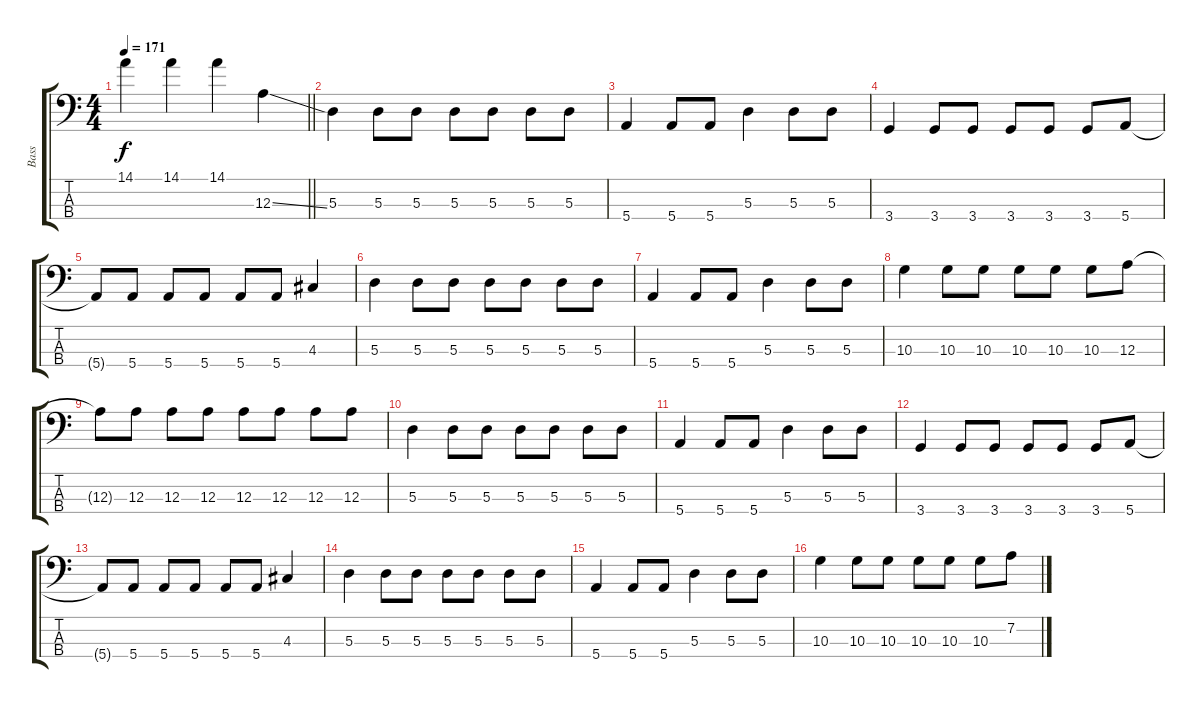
\track ("Bass" "Bass") {instrument electricbasspick}
\staff {score tabs}
\tuning (G2 D2 A1 E1) {hide}
\ts (4 4)
\tempo 171
\clef f4
\barLineRight lightlight
\ks c
14.1.4{dy f} 14.1.4 14.1.4 12.3{ss}.4 |
5.3.4 5.3.8 5.3.8 5.3.8 5.3.8 5.3.8 5.3.8 |
5.4.4 5.4.8 5.4.8 5.3.4 5.3.8 5.3.8 |
3.4.4 3.4.8 3.4.8 3.4.8 3.4.8 3.4.8 5.4.8 |
5.4{t}.8 5.4.8 5.4.8 5.4.8 5.4.8 5.4.8 4.3.4 |
5.3.4 5.3.8 5.3.8 5.3.8 5.3.8 5.3.8 5.3.8 |
5.4.4 5.4.8 5.4.8 5.3.4 5.3.8 5.3.8 |
10.3.4 10.3.8 10.3.8 10.3.8 10.3.8 10.3.8 12.3.8 |
12.3{t}.8 12.3.8 12.3.8 12.3.8 12.3.8 12.3.8 12.3.8 12.3.8 |
5.3.4 5.3.8 5.3.8 5.3.8 5.3.8 5.3.8 5.3.8 |
5.4.4 5.4.8 5.4.8 5.3.4 5.3.8 5.3.8 |
3.4.4 3.4.8 3.4.8 3.4.8 3.4.8 3.4.8 5.4.8 |
5.4{t}.8 5.4.8 5.4.8 5.4.8 5.4.8 5.4.8 4.3.4 |
5.3.4 5.3.8 5.3.8 5.3.8 5.3.8 5.3.8 5.3.8 |
5.4.4 5.4.8 5.4.8 5.3.4 5.3.8 5.3.8 |
10.3.4 10.3.8 10.3.8 10.3.8 10.3.8 10.3.8 7.2.8
